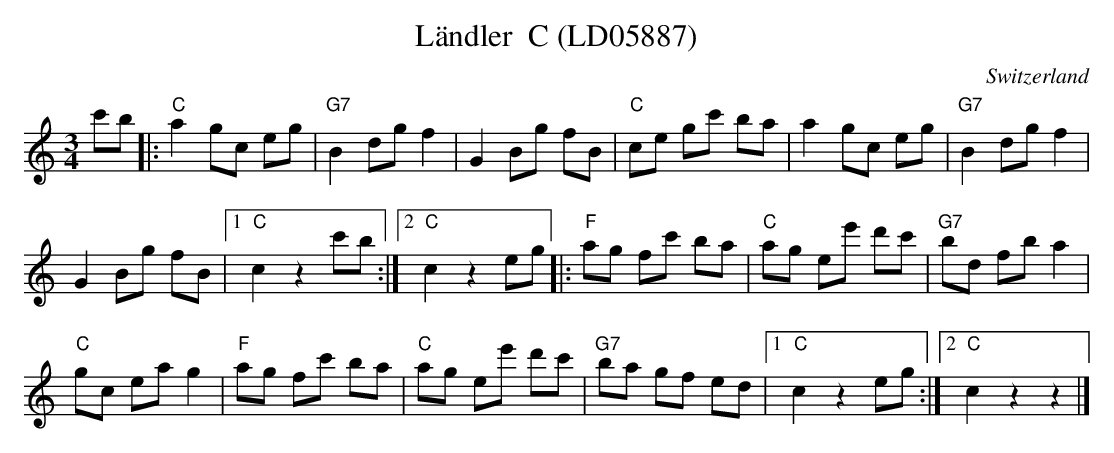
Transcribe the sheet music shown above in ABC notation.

X:1
T:Ländler  C (LD05887)
O:Switzerland
M:3/4
L:1/8
K:C major
c'b |: "C"a2gc eg | "G7"B2dgf2 | G2Bg fB | "C"ce gc' ba | a2gc eg | "G7"B2dgf2 |
G2Bg fB |1 "C"c2z2c'b :|2 "C"c2z2eg |: "F"ag fc' ba | "C"ag ee' d'c' | "G7"bd fba2 |
"C"gc eag2 | "F"ag fc' ba | "C"ag ee' d'c' | "G7"ba gf ed |1 "C"c2z2eg :|2 "C"c2z2z2 |]
